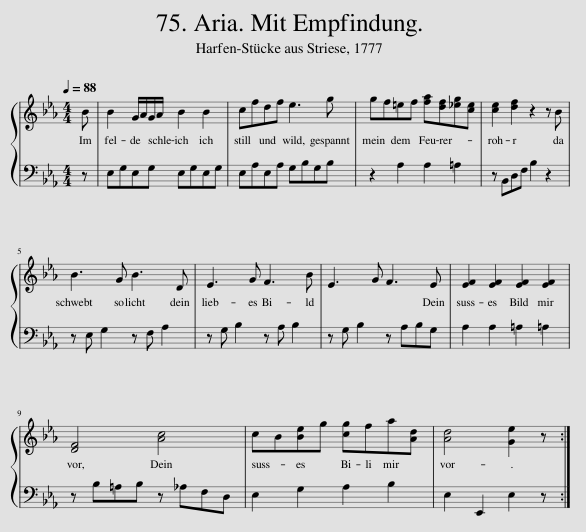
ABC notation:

X:1
%%score { 1 | 2 }
L:1/8
Q:1/4=88
M:4/4
I:linebreak $
K:Eb
V:1 treble
V:2 bass
V:1
 B | B2 G/A/G/A/ B2 B2 | cfdf e3 g | gf=ef [fa][df][_eg][ce] | [ce]2 [df]2 z2 z B |$ %5
 B3 G B3 D | E3 G F3 B | E3 G F3 E | [EF]2 [EF]2 [EF]2 [EF]2 |$ [DF]4 [Ac]4 | %10
 cB[Be]g [cg]fa[Ad] | [Ad]4 [Ge]2 z :| %12
V:2
 z | E,G,E,G, E,G,E,G, | E,A,E,A, G,B,G,B, | z2 A,2 A,2 =A,2 | z B,,D,F, B,2 z2 |$ %5
 z E, G,2 z F, A,2 | z G, B,2 z A, B,2 | z G, B,2 z A,B,G, | A,2 A,2 =A,2 =A,2 |$ z B,=A,B, z _A,F,D, | %10
 E,2 G,2 A,2 B,2 | E,2 E,,2 E,2 z :| %12
